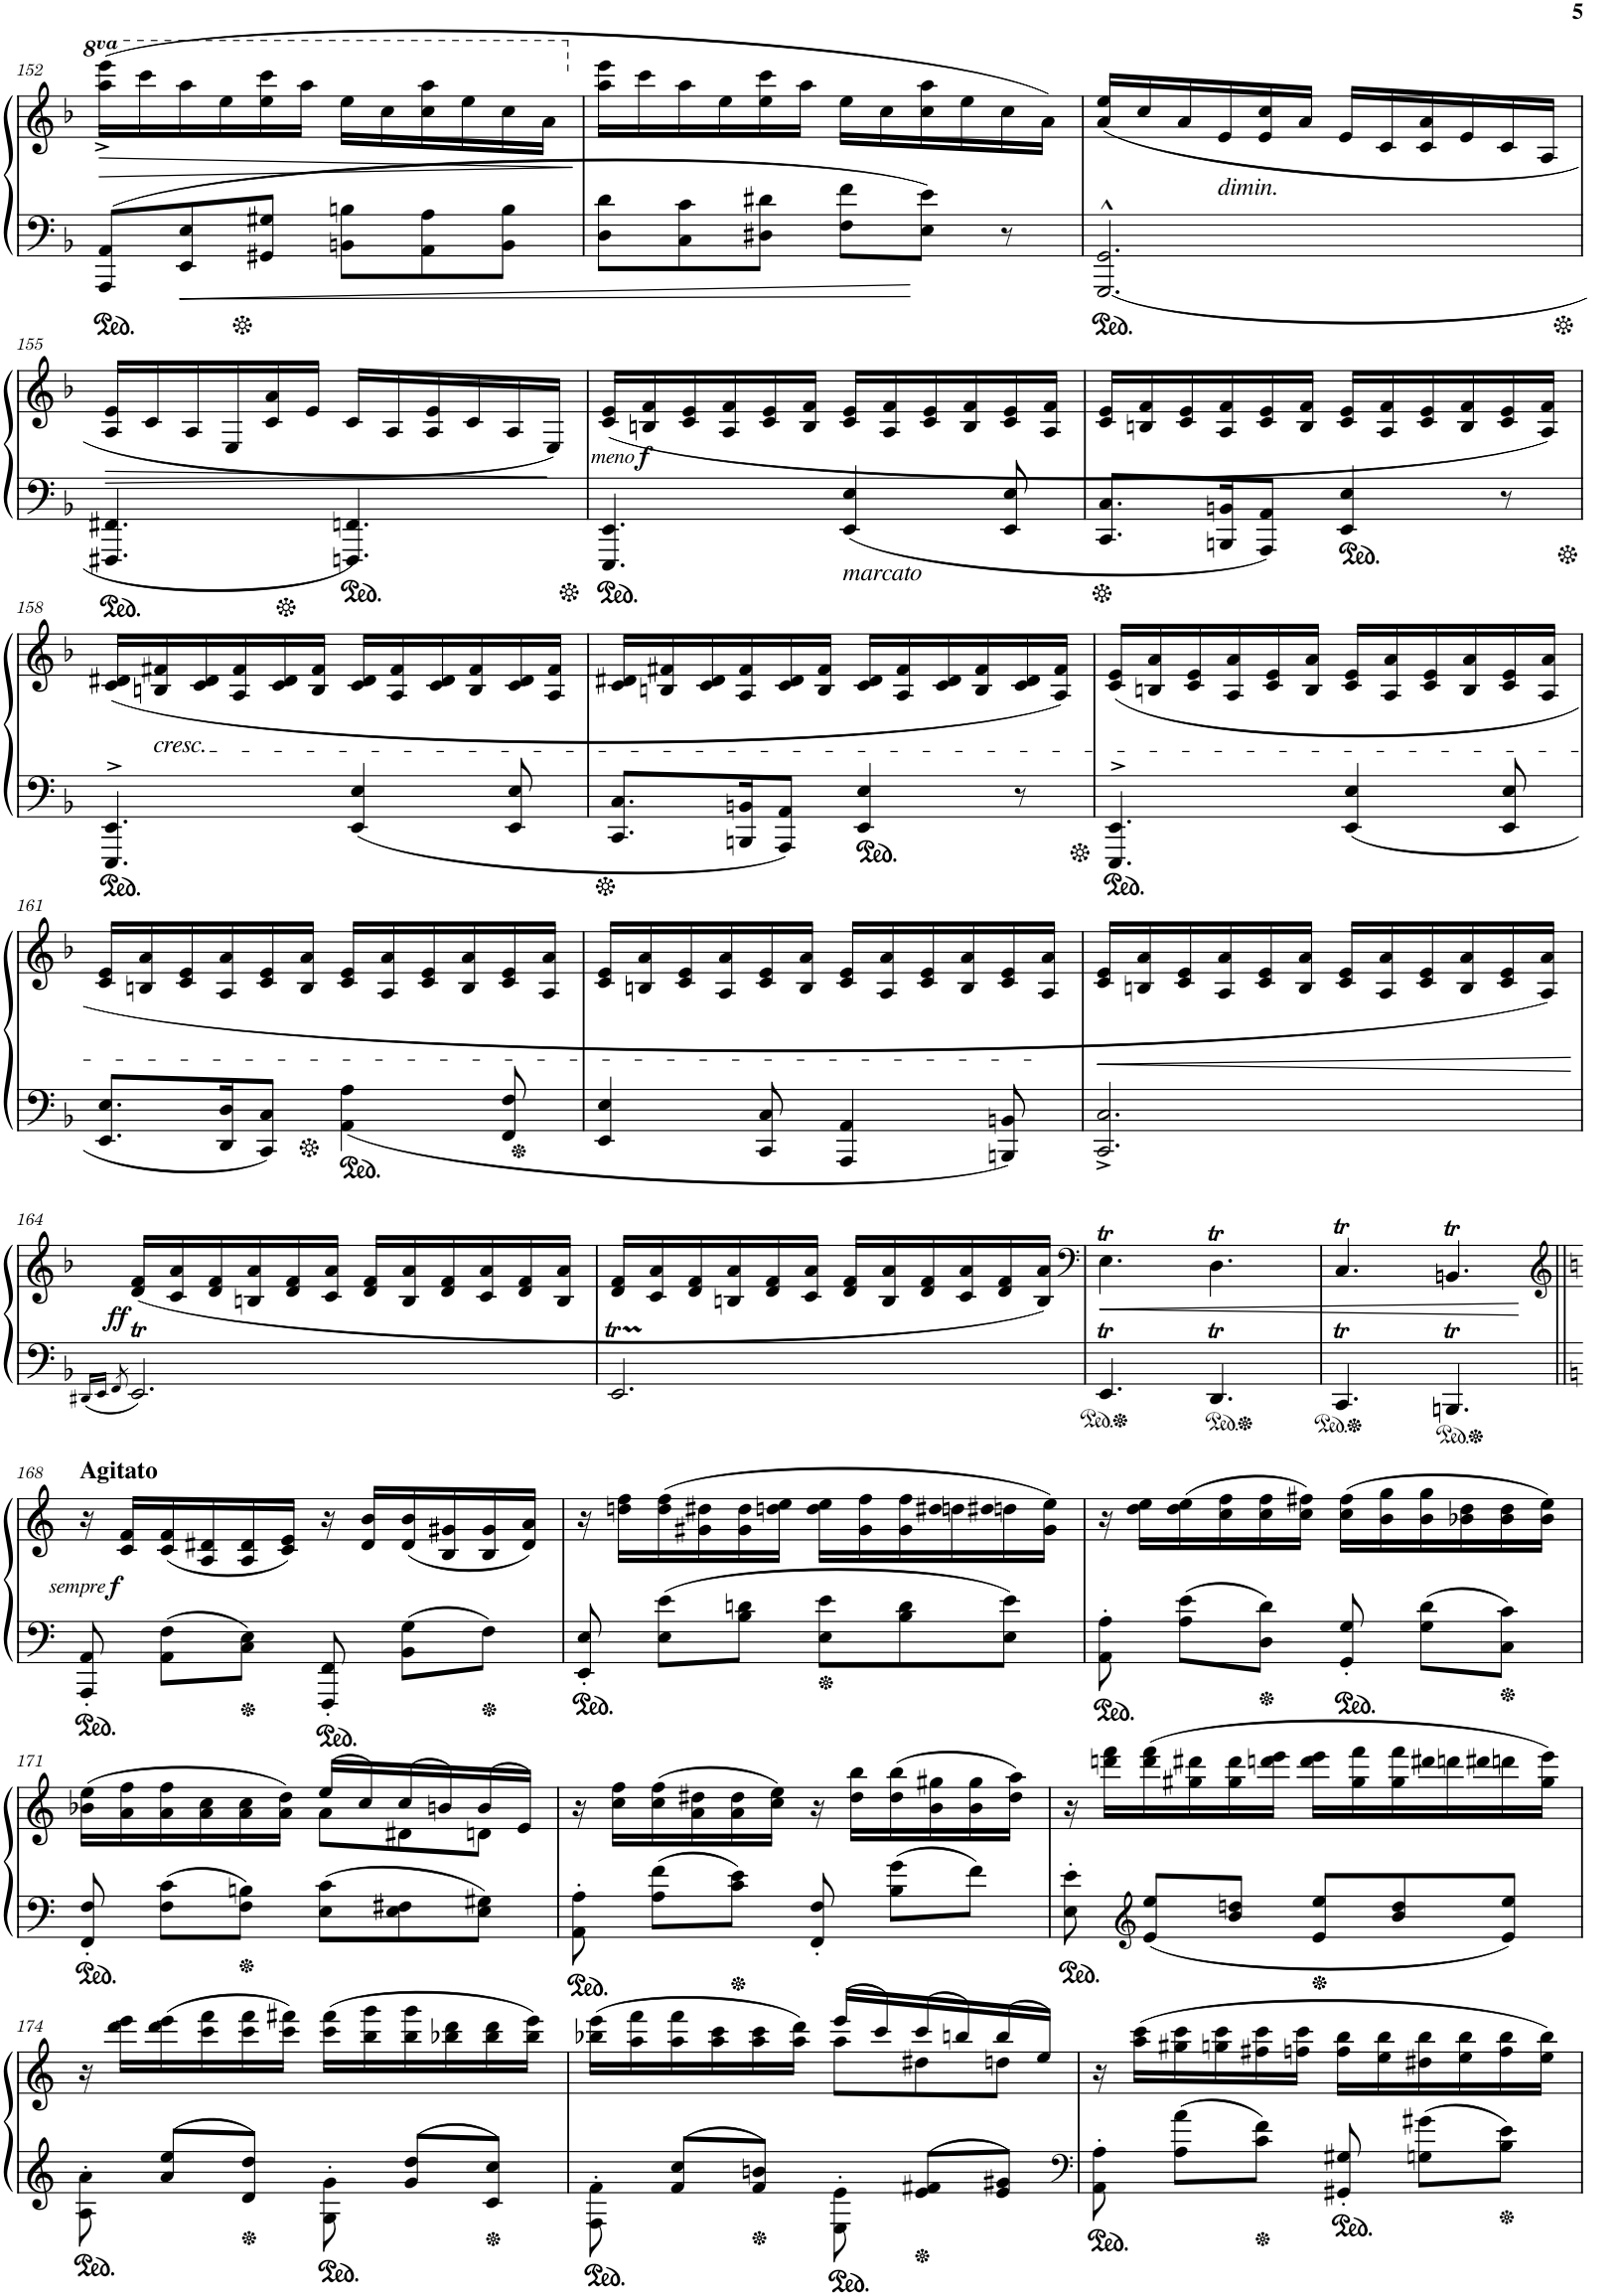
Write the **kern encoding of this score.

**kern	**kern	**dynam
*part1	*part1	*part1
*staff2	*staff1	*staff1/2
*I"Piano	*	*
*I'Pno.	*	*
!!LO:PB:g=z
*clefF4	*clefG2	*
*k[b-]	*k[b-]	*
*M6/8	*M6/8	*
=152	=152	=152
!	!	!LO:HP:b
8AAA/^ 8AA/^L	(16aaa\^< 16eeee\^<LL	>
*	*8va	*
.	16cccc\	.
8EE/^ 8E/^	16aaa\	.
.	16eee\	.
8GG#X/^ 8G#X/^J	16eee\ 16cccc\	.
.	16aaa\JJ	.
8BBn\^ 8Bn\^L	16eee\LL	.
.	16ccc\	.
8AA\^ 8A\^	16ccc\ 16aaa\	.
.	16eee\	.
8BB\^ 8B\^J	16ccc\	.
.	16aa\JJ	.
.	.	]
=153	=153	=153
*	*X8va	*
8D\^ 8d\^L	16aa\ 16eee\LL	.
.	16ccc\	.
8C\^ 8c\^	16aa\	.
.	16ee\	.
8D#X\^ 8d#X\^J	16ee\ 16ccc\	.
.	16aa\JJ	.
8F\^ 8f\^L	16ee\LL	.
.	16cc\	.
8E\^ 8e\^J	16cc\ 16aa\	.
.	16ee\	.
8r	16cc\	.
.	16a\JJ)	.
=154	=154	=154
2.GGG/^^^ 2.GG/^^^	(16a/ 16ee/LL	.
.	16cc/	.
.	16a/	.
!	!LO:TX:b:i:t=dimin.	!
.	16e/	.
.	16e/ 16cc/	.
.	16a/JJ	.
.	16e/LL	.
.	16c/	.
.	16c/ 16a/	.
.	16e/	.
.	16c/	.
.	16A/JJ	.
!!LO:LB:g=z
=155	=155	=155
!	!	!LO:HP:b
4.FFF#X/^ 4.FF#X/^	16A/ 16e/LL	>
.	16c/	.
.	16A/	.
.	16E/	.
.	16c/ 16a/	.
.	16e/JJ	.
4.FFFn/^ 4.FFn/^	16c/LL	.
.	16A/	.
.	16A/ 16e/	.
.	16c/	.
.	16A/	.
.	16E/JJ)	.
.	.	]
=156	=156	=156
!	!	!LO:DY:a=2
!	!	!LO:DY:n=1:a=2
4.EEE/^ 4.EE/^	(16c/ 16e/LL	other-dynamics f
.	16Bn/ 16f/	.
.	16c/ 16e/	.
.	16A/ 16f/	.
.	16c/ 16e/	.
.	16B/ 16f/JJ	.
!LO:TX:b:i:t=marcato	!	!
4EE/^^^ 4E/^^^	16c/ 16e/LL	.
.	16A/ 16f/	.
.	16c/ 16e/	.
.	16B/ 16f/	.
8EE/^^^ 8E/^^^	16c/ 16e/	.
.	16A/ 16f/JJ	.
=157	=157	=157
8.CC/^^^ 8.C/^^^L	16c/ 16e/LL	.
.	16Bn/ 16f/	.
.	16c/ 16e/	.
16BBBn/^^^ 16BBn/^^^K	16A/ 16f/	.
8AAA/^^^ 8AA/^^^J	16c/ 16e/	.
.	16B/ 16f/JJ	.
4EE/^^^ 4E/^^^	16c/ 16e/LL	.
.	16A/ 16f/	.
.	16c/ 16e/	.
.	16B/ 16f/	.
8r	16c/ 16e/	.
.	16A/ 16f/JJ)	.
!!LO:LB:g=z
=158	=158	=158
4.EEE/^> 4.EE/^>	(16c/ 16d#X/LL	.
!	!LO:TX:b:i:t=cresc.	!
.	16Bn/ 16f#X/	.
.	16c/ 16d#/	.
.	16A/ 16f#/	.
.	16c/ 16d#/	.
.	16B/ 16f#/JJ	.
4EE/^^^ 4E/^^^	16c/ 16d#/LL	.
.	16A/ 16f#/	.
.	16c/ 16d#/	.
.	16B/ 16f#/	.
8EE/^^^ 8E/^^^	16c/ 16d#/	.
.	16A/ 16f#/JJ	.
=159	=159	=159
8.CC/^^^ 8.C/^^^L	16c/ 16d#X/LL	.
.	16Bn/ 16f#X/	.
.	16c/ 16d#/	.
16BBBn/^^^ 16BBn/^^^K	16A/ 16f#/	.
8AAA/^^^ 8AA/^^^J	16c/ 16d#/	.
.	16B/ 16f#/JJ	.
4EE/^^^ 4E/^^^	16c/ 16d#/LL	.
.	16A/ 16f#/	.
.	16c/ 16d#/	.
.	16B/ 16f#/	.
8r	16c/ 16d#/	.
.	16A/ 16f#/JJ)	.
=160	=160	=160
4.EEE/^> 4.EE/^>	(16c/ 16e/LL	.
.	16Bn/ 16a/	.
.	16c/ 16e/	.
.	16A/ 16a/	.
.	16c/ 16e/	.
.	16B/ 16a/JJ	.
4EE/^^^ 4E/^^^	16c/ 16e/LL	.
.	16A/ 16a/	.
.	16c/ 16e/	.
.	16B/ 16a/	.
8EE/^^^ 8E/^^^	16c/ 16e/	.
.	16A/ 16a/JJ	.
!!LO:LB:g=z
=161	=161	=161
8.EE/^^^ 8.E/^^^L	16c/ 16e/LL	.
.	16Bn/ 16a/	.
.	16c/ 16e/	.
16DD/^^^ 16D/^^^K	16A/ 16a/	.
8CC/^^^ 8C/^^^J	16c/ 16e/	.
.	16B/ 16a/JJ	.
4AA\^^^ 4A\^^^	16c/ 16e/LL	.
.	16A/ 16a/	.
.	16c/ 16e/	.
.	16B/ 16a/	.
8FF/^^^ 8F/^^^	16c/ 16e/	.
.	16A/ 16a/JJ	.
=162	=162	=162
4EE/^^^ 4E/^^^	16c/ 16e/LL	.
.	16Bn/ 16a/	.
.	16c/ 16e/	.
.	16A/ 16a/	.
8CC/^^^ 8C/^^^	16c/ 16e/	.
.	16B/ 16a/JJ	.
4AAA/^^^ 4AA/^^^	16c/ 16e/LL	.
.	16A/ 16a/	.
.	16c/ 16e/	.
.	16B/ 16a/	.
8BBBn/^^^ 8BBn/^^^	16c/ 16e/	.
.	16A/ 16a/JJ	.
=163	=163	=163
!	!	!LO:HP:b
2.CC/^^^ 2.C/^^^	16c/ 16e/LL	<
.	16Bn/ 16a/	.
.	16c/ 16e/	.
.	16A/ 16a/	.
.	16c/ 16e/	.
.	16B/ 16a/JJ	.
.	16c/ 16e/LL	.
.	16A/ 16a/	.
.	16c/ 16e/	.
.	16B/ 16a/	.
.	16c/ 16e/	.
.	16A/ 16a/JJ)	.
.	.	[
!!LO:LB:g=z
=164	=164	=164
16qDD#X/LL	.	.
16qEE/JJ	.	.
8qFF/	.	.
!	!	!LO:DY:b
2.EEt/	(16d/ 16f/LL	ff
.	16c/ 16a/	.
.	16d/ 16f/	.
.	16Bn/ 16a/	.
.	16d/ 16f/	.
.	16c/ 16a/JJ	.
.	16d/ 16f/LL	.
.	16B/ 16a/	.
.	16d/ 16f/	.
.	16c/ 16a/	.
.	16d/ 16f/	.
.	16B/ 16a/JJ	.
=165	=165	=165
2.EEt/	16d/ 16f/LL	.
.	16c/ 16a/	.
.	16d/ 16f/	.
.	16Bn/ 16a/	.
.	16d/ 16f/	.
.	16c/ 16a/JJ	.
.	16d/ 16f/LL	.
.	16B/ 16a/	.
.	16d/ 16f/	.
.	16c/ 16a/	.
.	16d/ 16f/	.
.	16B/ 16a/JJ)	.
=166	=166	=166
*	*clefF4	*
!	!	!LO:HP:b
4.EEt/	4.Et\	<
4.DDT/	4.DT\	.
=167	=167	=167
4.CCT/	4.CT/	.
4.BBBnt/	4.BBnt/	.
.	.	[
!!LO:LB:g=z
=168||	=168||	=168||
*	*clefG2	*
*k[]	*k[]	*
!	!LO:TX:a:B:t=Agitato	!
!	!	!LO:DY:b
!	!	!LO:DY:n=1:b
8AAA/'^^ 8AA/'^^	16r	other-dynamics f
.	16c/ 16f/LL	.
8AA\ 8F\L	(16c/ 16f/	.
.	16A/ 16d#X/	.
8C\ 8E\J	16A/ 16d#/	.
.	16c/ 16e/JJ)	.
8FFF/'^^ 8FF/'^^	16r	.
.	16d#/ 16b/LL	.
8BB\ 8G\L	(16d#/ 16b/	.
.	16B/ 16g#X/	.
8F\J	16B/ 16g#/	.
.	16d#/ 16a/JJ)	.
=169	=169	=169
8EE/'^^ 8E/'^^	16r	.
.	16ddn\ 16ff\LL	.
8E\ 8e\L	(16dd\ 16ff\	.
.	16g#X\ 16dd#X\	.
8B\ 8dn\J	16g#\ 16dd#\	.
.	16ddn\ 16ee\JJ	.
8E\ 8e\L	16dd\ 16ee\LL	.
.	16g#\ 16ff\	.
8B\ 8d\	16g#\ 16ff\	.
.	16ddn\ 16dd#X\	.
8E\ 8e\J	16ddn\ 16dd#X\	.
.	16g#\ 16ee\JJ)	.
=170	=170	=170
8AA\'^^ 8A\'^^	16r	.
.	16dd\ 16ee\LL	.
8A\ 8e\L	(16dd\ 16ee\	.
.	16cc\ 16ff\	.
8D\ 8d\J	16cc\ 16ff\	.
.	16cc\ 16ff#X\JJ)	.
8GG/'^^ 8G/'^^	(16cc\ 16ff#\LL	.
.	16b\ 16gg\	.
8G\ 8d\L	16b\ 16gg\	.
.	16b-X\ 16dd\	.
8C\ 8c\J	16b-\ 16dd\	.
.	16b-\ 16ee\JJ)	.
!!LO:LB:g=z
=171	=171	=171
*	*^	*
8FF/'^^ 8F/'^^	(16b-X\ 16ee\LL	4.ryy	.
.	16a\ 16ff\	.	.
8F\ 8c\L	16a\ 16ff\	.	.
.	16a\ 16cc\	.	.
8F\ 8Bn\J	16a\ 16cc\	.	.
.	16a\ 16dd\JJ)	.	.
8E\ 8c\L	(16ee/LL	8a\L	.
.	16cc/)	.	.
8E\ 8F#X\	(16cc/	8d#X\	.
.	16bn/)	.	.
8E\ 8G#X\J	(16b/	8dn\J	.
.	16e/JJ)	.	.
*	*v	*v	*
=172	=172	=172
8AA\'^^ 8A\'^^	16r	.
.	16cc\ 16ff\LL	.
8A\ 8f\L	(16cc\ 16ff\	.
.	16a\ 16dd#X\	.
8c\ 8e\J	16a\ 16dd#\	.
.	16cc\ 16ee\JJ)	.
8FF/'^^ 8F/'^^	16r	.
.	16dd#\ 16bb\LL	.
8B\ 8g\L	(16dd#\ 16bb\	.
.	16b\ 16gg#X\	.
8f\J	16b\ 16gg#\	.
.	16dd#\ 16aa\JJ)	.
=173	=173	=173
8E\'^^ 8e\'^^	16r	.
.	16dddn\ 16fff\LL	.
*clefG2	*	*
8e/ 8ee/L	(16ddd\ 16fff\	.
.	16gg#X\ 16ddd#X\	.
8b/ 8ddn/J	16gg#\ 16ddd#\	.
.	16dddn\ 16eee\JJ	.
8e/ 8ee/L	16ddd\ 16eee\LL	.
.	16gg#\ 16fff\	.
8b/ 8dd/	16gg#\ 16fff\	.
.	16dddn\ 16ddd#X\	.
8e/ 8ee/J	16dddn\ 16ddd#X\	.
.	16gg#\ 16eee\JJ)	.
!!LO:LB:g=z
=174	=174	=174
8A\'^^ 8a\'^^	16r	.
.	16ddd\ 16eee\LL	.
8a/ 8ee/L	(16ddd\ 16eee\	.
.	16ccc\ 16fff\	.
8d/ 8dd/J	16ccc\ 16fff\	.
.	16ccc\ 16fff#X\JJ)	.
8G\'^^ 8g\'^^	(16ccc\ 16fff#\LL	.
.	16bb\ 16ggg\	.
8g/ 8dd/L	16bb\ 16ggg\	.
.	16bb-X\ 16ddd\	.
8c/ 8cc/J	16bb-\ 16ddd\	.
.	16bb-\ 16eee\JJ)	.
=175	=175	=175
*	*^	*
8F\'^^ 8f\'^^	(16bb-X\ 16eee\LL	4.ryy	.
.	16aa\ 16fff\	.	.
8f/ 8cc/L	16aa\ 16fff\	.	.
.	16aa\ 16ccc\	.	.
8f/ 8bn/J	16aa\ 16ccc\	.	.
.	16aa\ 16ddd\JJ)	.	.
8E\'^^ 8e\'^^	(16eee/LL	8aa\L	.
.	16ccc/)	.	.
8e/ 8f#X/L	(16ccc/	8dd#X\	.
.	16bbn/)	.	.
8e/ 8g#X/J	(16bb/	8ddn\J	.
.	16ee/JJ)	.	.
*	*v	*v	*
=176	=176	=176
*clefF4	*	*
8AA\'^^ 8A\'^^	16r	.
.	(16aa\ 16ccc\LL	.
8A\ 8a\L	16gg#X\ 16ccc\	.
.	16ggn\ 16ccc\	.
8c\ 8f\J	16ff#X\ 16ccc\	.
.	16ffn\ 16ccc\JJ	.
8GG#X/'^^ 8G#X/'^^	16ff\ 16bb\LL	.
.	16ee\ 16bb\	.
8Gn\ 8g#X\L	16dd#X\ 16bb\	.
.	16ee\ 16bb\	.
8B\ 8e\J	16ff\ 16bb\	.
.	16ee\ 16bb\JJ)	.
=	=	=
*-	*-	*-
